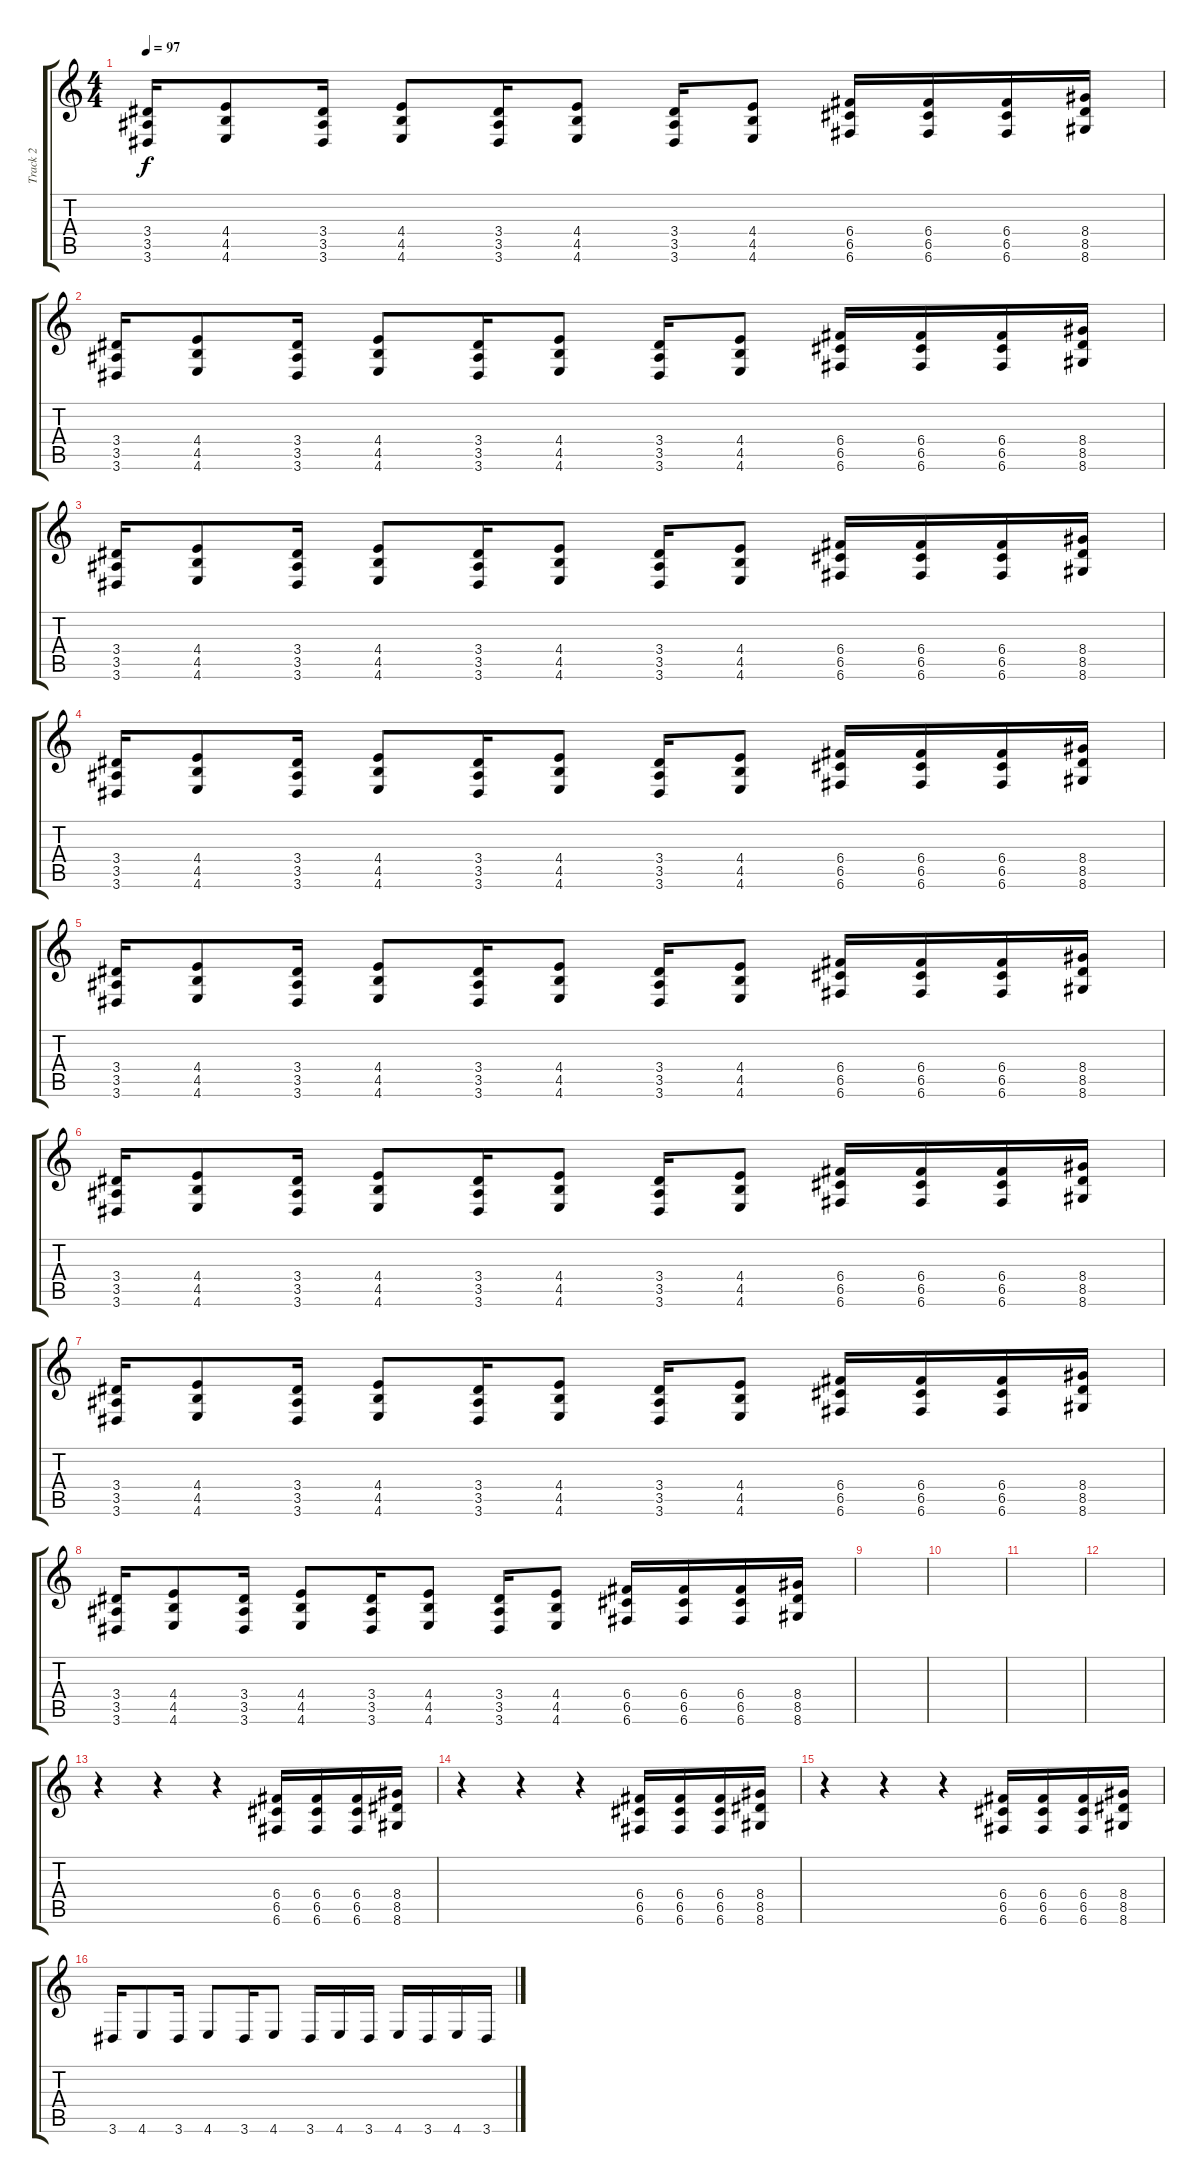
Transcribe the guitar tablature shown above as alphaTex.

\track ("Track 2" "Track 2") {instrument distortionguitar}
\staff {score tabs}
\tuning (D4 A3 F3 C3 G2 C2) {hide}
\ts (4 4)
\tempo 97
\clef g2
\ks c
(3.4 3.5 3.6).16{dy f} (4.4 4.5 4.6).8 (3.4 3.5 3.6).16 (4.4 4.5 4.6).8 (3.4 3.5 3.6).16 (4.4 4.5 4.6).8 (3.4 3.5 3.6).16 (4.4 4.5 4.6).8 (6.4 6.5 6.6).16 (6.4 6.5 6.6).16 (6.4 6.5 6.6).16 (8.4 8.5 8.6).16 |
(3.4 3.5 3.6).16 (4.4 4.5 4.6).8 (3.4 3.5 3.6).16 (4.4 4.5 4.6).8 (3.4 3.5 3.6).16 (4.4 4.5 4.6).8 (3.4 3.5 3.6).16 (4.4 4.5 4.6).8 (6.4 6.5 6.6).16 (6.4 6.5 6.6).16 (6.4 6.5 6.6).16 (8.4 8.5 8.6).16 |
(3.4 3.5 3.6).16 (4.4 4.5 4.6).8 (3.4 3.5 3.6).16 (4.4 4.5 4.6).8 (3.4 3.5 3.6).16 (4.4 4.5 4.6).8 (3.4 3.5 3.6).16 (4.4 4.5 4.6).8 (6.4 6.5 6.6).16 (6.4 6.5 6.6).16 (6.4 6.5 6.6).16 (8.4 8.5 8.6).16 |
(3.4 3.5 3.6).16 (4.4 4.5 4.6).8 (3.4 3.5 3.6).16 (4.4 4.5 4.6).8 (3.4 3.5 3.6).16 (4.4 4.5 4.6).8 (3.4 3.5 3.6).16 (4.4 4.5 4.6).8 (6.4 6.5 6.6).16 (6.4 6.5 6.6).16 (6.4 6.5 6.6).16 (8.4 8.5 8.6).16 |
(3.4 3.5 3.6).16 (4.4 4.5 4.6).8 (3.4 3.5 3.6).16 (4.4 4.5 4.6).8 (3.4 3.5 3.6).16 (4.4 4.5 4.6).8 (3.4 3.5 3.6).16 (4.4 4.5 4.6).8 (6.4 6.5 6.6).16 (6.4 6.5 6.6).16 (6.4 6.5 6.6).16 (8.4 8.5 8.6).16 |
(3.4 3.5 3.6).16 (4.4 4.5 4.6).8 (3.4 3.5 3.6).16 (4.4 4.5 4.6).8 (3.4 3.5 3.6).16 (4.4 4.5 4.6).8 (3.4 3.5 3.6).16 (4.4 4.5 4.6).8 (6.4 6.5 6.6).16 (6.4 6.5 6.6).16 (6.4 6.5 6.6).16 (8.4 8.5 8.6).16 |
(3.4 3.5 3.6).16 (4.4 4.5 4.6).8 (3.4 3.5 3.6).16 (4.4 4.5 4.6).8 (3.4 3.5 3.6).16 (4.4 4.5 4.6).8 (3.4 3.5 3.6).16 (4.4 4.5 4.6).8 (6.4 6.5 6.6).16 (6.4 6.5 6.6).16 (6.4 6.5 6.6).16 (8.4 8.5 8.6).16 |
(3.4 3.5 3.6).16 (4.4 4.5 4.6).8 (3.4 3.5 3.6).16 (4.4 4.5 4.6).8 (3.4 3.5 3.6).16 (4.4 4.5 4.6).8 (3.4 3.5 3.6).16 (4.4 4.5 4.6).8 (6.4 6.5 6.6).16 (6.4 6.5 6.6).16 (6.4 6.5 6.6).16 (8.4 8.5 8.6).16 |
|
|
|
|
r.4 r.4 r.4 (6.4 6.5 6.6).16 (6.4 6.5 6.6).16 (6.4 6.5 6.6).16 (8.4 8.5 8.6).16 |
r.4 r.4 r.4 (6.4 6.5 6.6).16 (6.4 6.5 6.6).16 (6.4 6.5 6.6).16 (8.4 8.5 8.6).16 |
r.4 r.4 r.4 (6.4 6.5 6.6).16 (6.4 6.5 6.6).16 (6.4 6.5 6.6).16 (8.4 8.5 8.6).16 |
3.6.16 4.6.8 3.6.16 4.6.8 3.6.16 4.6.8 3.6.16 4.6.16 3.6.16 4.6.16 3.6.16 4.6.16 3.6.16
